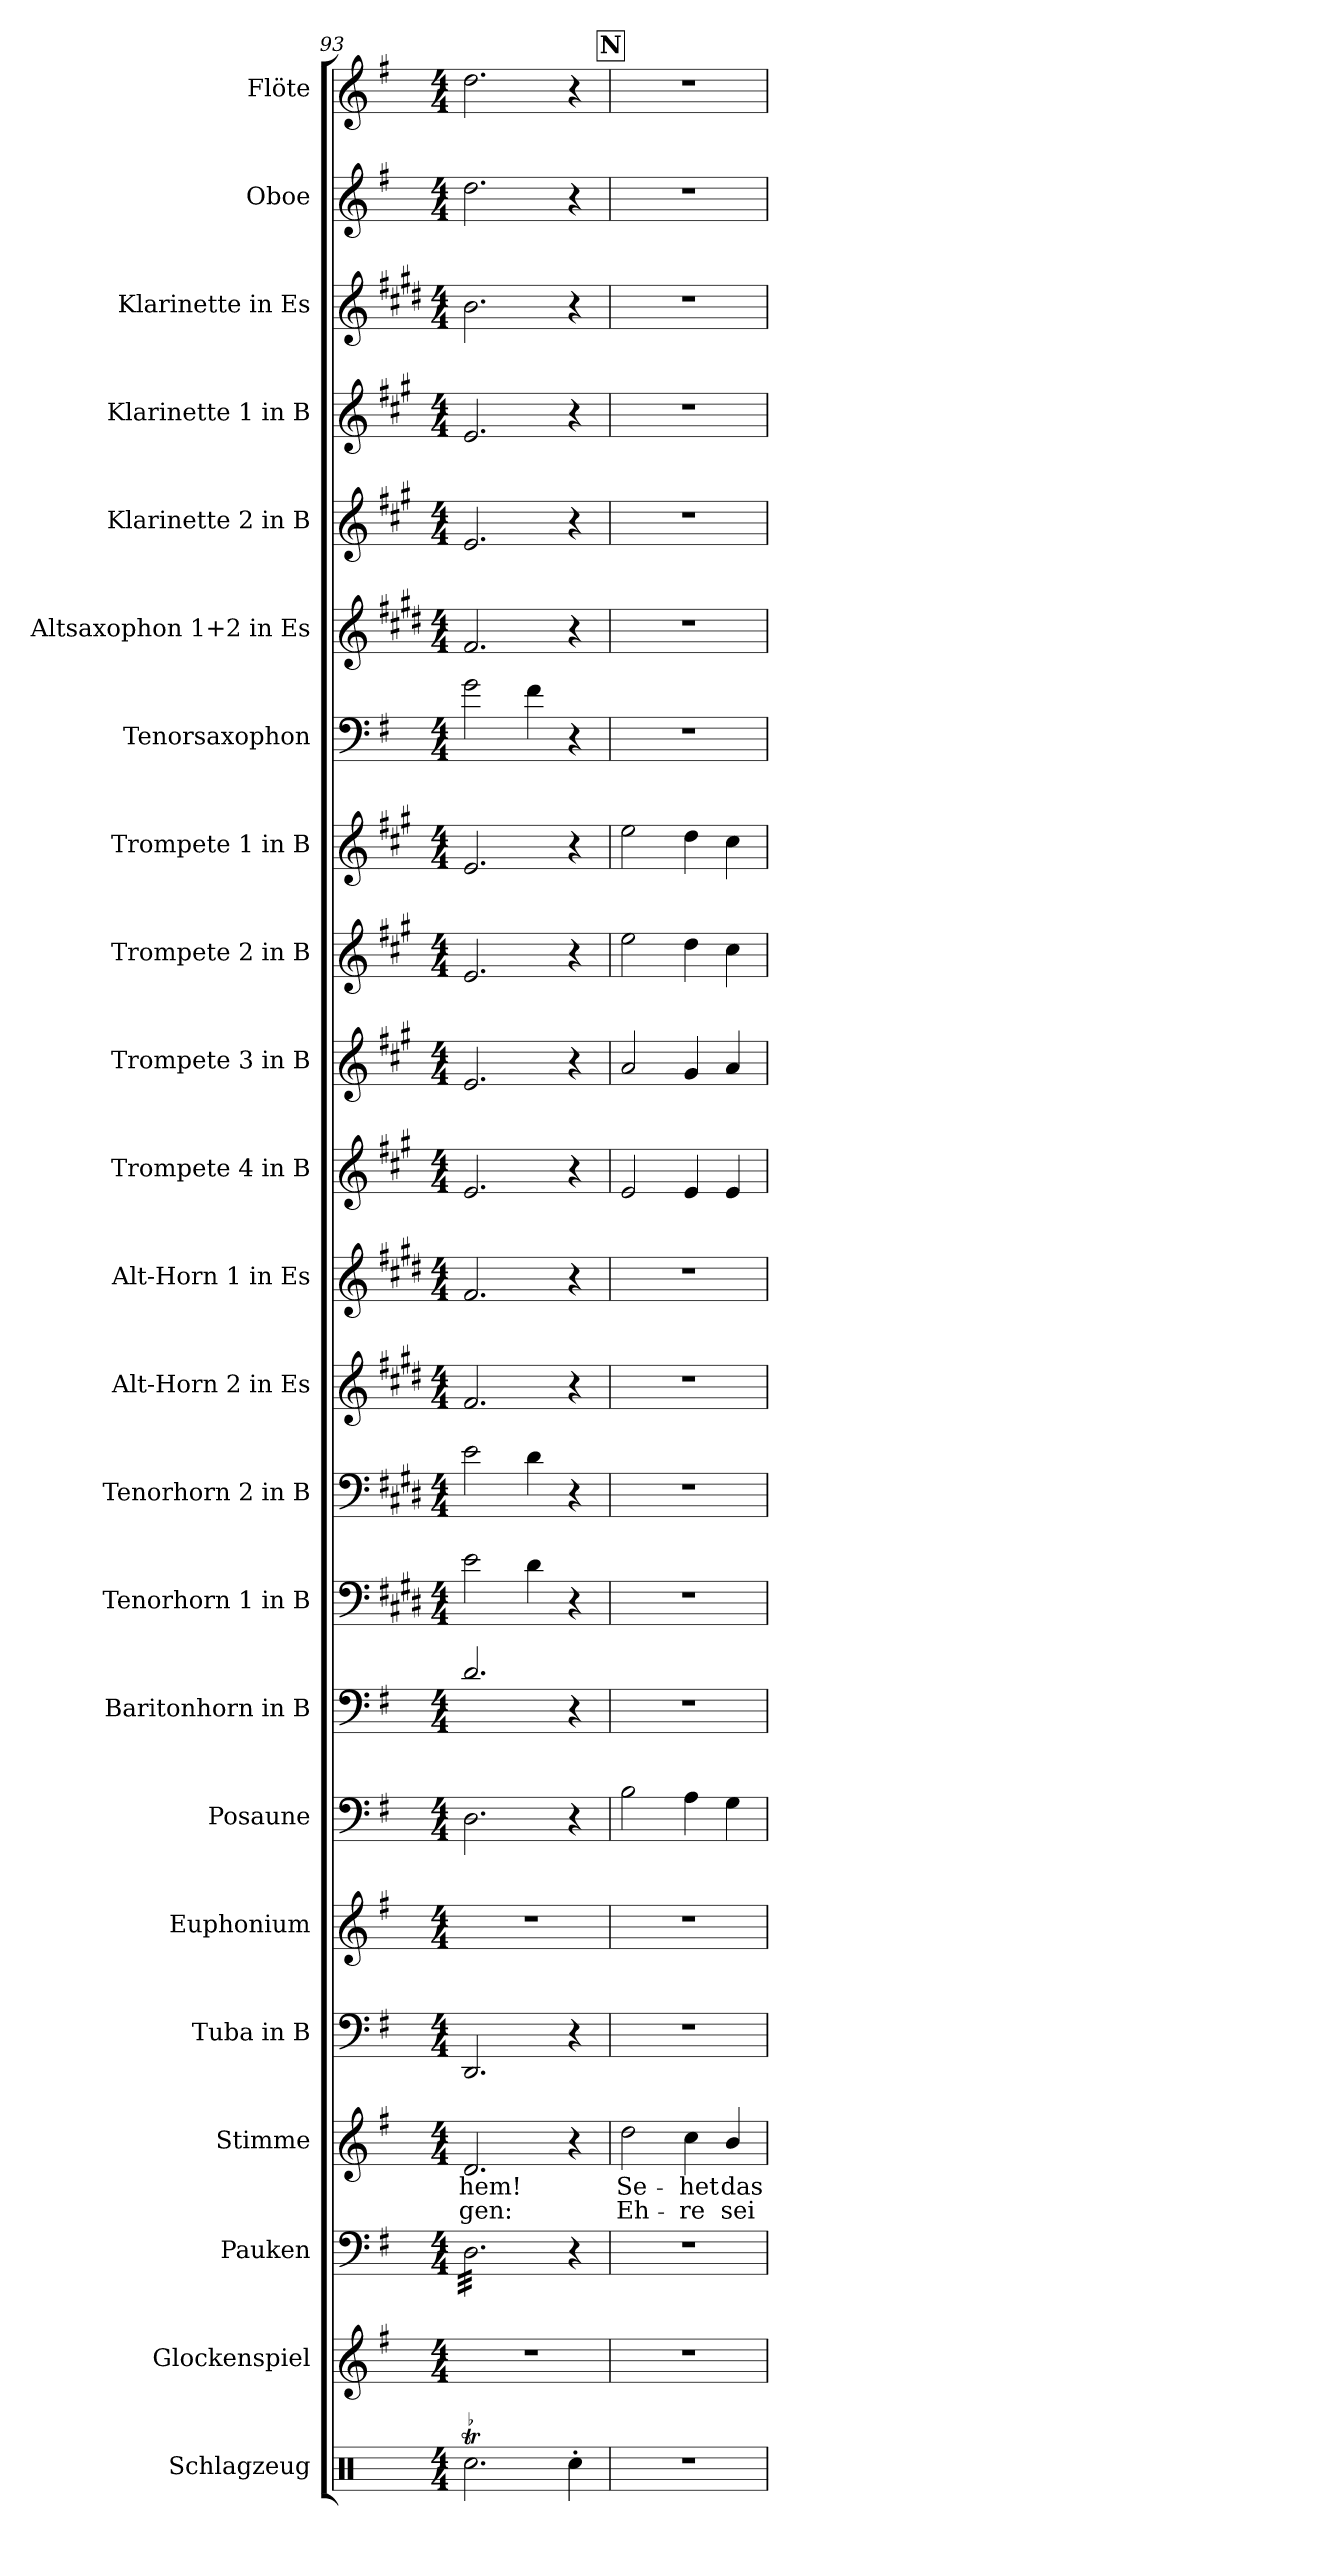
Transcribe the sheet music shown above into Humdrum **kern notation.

**kern	**kern	**kern	**kern	**text	**text	**kern	**kern	**kern	**kern	**kern	**kern	**kern	**kern	**kern	**kern	**kern	**kern	**kern	**kern	**kern	**kern	**kern	**kern	**kern
*part23	*part22	*part21	*part20	*part20	*part20	*part19	*part18	*part17	*part16	*part15	*part14	*part13	*part12	*part11	*part10	*part9	*part8	*part7	*part6	*part5	*part4	*part3	*part2	*part1
*staff23	*staff22	*staff21	*staff20	*staff20	*staff20	*staff19	*staff18	*staff17	*staff16	*staff15	*staff14	*staff13	*staff12	*staff11	*staff10	*staff9	*staff8	*staff7	*staff6	*staff5	*staff4	*staff3	*staff2	*staff1
*I"Schlagzeug	*I"Glockenspiel	*I"Pauken	*I"Stimme	*	*	*I"Tuba in B	*I"Euphonium	*I"Posaune	*I"Baritonhorn in B	*I"Tenorhorn  1 in B	*I"Tenorhorn 2 in B	*I"Alt-Horn 2 in Es	*I"Alt-Horn 1 in Es	*I"Trompete 4 in B	*I"Trompete 3 in B	*I"Trompete 2  in B	*I"Trompete 1 in B	*I"Tenorsaxophon	*I"Altsaxophon 1+2 in Es	*I"Klarinette 2  in B	*I"Klarinette 1 in B	*I"Klarinette in Es	*I"Oboe	*I"Flöte
*clefX	*clefG2	*clefF4	*clefG2	*	*	*clefF4	*clefG2	*clefF4	*clefF4	*clefF4	*clefF4	*clefG2	*clefG2	*clefG2	*clefG2	*clefG2	*clefG2	*clefF4	*clefG2	*clefG2	*clefG2	*clefG2	*clefG2	*clefG2
*	*ITrd-14c-24	*	*	*	*	*	*ITrd8c14	*	*ITrd8c14	*ITrd5c9	*ITrd5c9	*ITrd5c9	*ITrd5c9	*ITrd1c2	*ITrd1c2	*ITrd1c2	*ITrd1c2	*ITrd8c14	*ITrd5c9	*ITrd1c2	*ITrd1c2	*ITrd-2c-3	*	*
*k[]	*k[f#]	*k[f#]	*k[f#]	*	*	*k[f#]	*k[f#]	*k[f#]	*k[f#]	*k[f#]	*k[f#]	*k[f#]	*k[f#]	*k[f#]	*k[f#]	*k[f#]	*k[f#]	*k[f#]	*k[f#]	*k[f#]	*k[f#]	*k[f#]	*k[f#]	*k[f#]
*C:	*G:	*G:	*G:	*	*	*G:	*G:	*G:	*G:	*G:	*G:	*G:	*G:	*G:	*G:	*G:	*G:	*G:	*G:	*G:	*G:	*G:	*G:	*G:
*M4/4	*M4/4	*M4/4	*M4/4	*	*	*M4/4	*M4/4	*M4/4	*M4/4	*M4/4	*M4/4	*M4/4	*M4/4	*M4/4	*M4/4	*M4/4	*M4/4	*M4/4	*M4/4	*M4/4	*M4/4	*M4/4	*M4/4	*M4/4
=93	=93	=93	=93	=93	=93	=93	=93	=93	=93	=93	=93	=93	=93	=93	=93	=93	=93	=93	=93	=93	=93	=93	=93	=93
!	!	!	!	!LO:LY:b:color=#000000	!LO:LY:b:color=#000000	!	!	!	!	!	!	!	!	!	!	!	!	!	!	!	!	!	!	!
*	*	*tremolo	*	*	*	*	*	*	*	*	*	*	*	*	*	*	*	*	*	*	*	*	*	*
2.Rccti\	1r	32Di\LLL	2.di/	-hem!	-gen:	2.DDi/	1r	2.Di\	2.Di/	2Gi\	2Gi\	2.Ai/	2.Ai/	2.di/	2.di/	2.di/	2.di/	2Gi\	2.Ai/	2.di/	2.di/	2.ddi\	2.ddi\	2.ddi\
.	.	32Di\	.	.	.	.	.	.	.	.	.	.	.	.	.	.	.	.	.	.	.	.	.	.
.	.	32Di\	.	.	.	.	.	.	.	.	.	.	.	.	.	.	.	.	.	.	.	.	.	.
.	.	32Di\	.	.	.	.	.	.	.	.	.	.	.	.	.	.	.	.	.	.	.	.	.	.
.	.	32Di\	.	.	.	.	.	.	.	.	.	.	.	.	.	.	.	.	.	.	.	.	.	.
.	.	32Di\	.	.	.	.	.	.	.	.	.	.	.	.	.	.	.	.	.	.	.	.	.	.
.	.	32Di\	.	.	.	.	.	.	.	.	.	.	.	.	.	.	.	.	.	.	.	.	.	.
.	.	32Di\	.	.	.	.	.	.	.	.	.	.	.	.	.	.	.	.	.	.	.	.	.	.
.	.	32Di\	.	.	.	.	.	.	.	.	.	.	.	.	.	.	.	.	.	.	.	.	.	.
.	.	32Di\	.	.	.	.	.	.	.	.	.	.	.	.	.	.	.	.	.	.	.	.	.	.
.	.	32Di\	.	.	.	.	.	.	.	.	.	.	.	.	.	.	.	.	.	.	.	.	.	.
.	.	32Di\	.	.	.	.	.	.	.	.	.	.	.	.	.	.	.	.	.	.	.	.	.	.
.	.	32Di\	.	.	.	.	.	.	.	.	.	.	.	.	.	.	.	.	.	.	.	.	.	.
.	.	32Di\	.	.	.	.	.	.	.	.	.	.	.	.	.	.	.	.	.	.	.	.	.	.
.	.	32Di\	.	.	.	.	.	.	.	.	.	.	.	.	.	.	.	.	.	.	.	.	.	.
.	.	32Di\	.	.	.	.	.	.	.	.	.	.	.	.	.	.	.	.	.	.	.	.	.	.
.	.	32Di\	.	.	.	.	.	.	.	4F#i\	4F#i\	.	.	.	.	.	.	4F#i\	.	.	.	.	.	.
.	.	32Di\	.	.	.	.	.	.	.	.	.	.	.	.	.	.	.	.	.	.	.	.	.	.
.	.	32Di\	.	.	.	.	.	.	.	.	.	.	.	.	.	.	.	.	.	.	.	.	.	.
.	.	32Di\	.	.	.	.	.	.	.	.	.	.	.	.	.	.	.	.	.	.	.	.	.	.
.	.	32Di\	.	.	.	.	.	.	.	.	.	.	.	.	.	.	.	.	.	.	.	.	.	.
.	.	32Di\	.	.	.	.	.	.	.	.	.	.	.	.	.	.	.	.	.	.	.	.	.	.
.	.	32Di\	.	.	.	.	.	.	.	.	.	.	.	.	.	.	.	.	.	.	.	.	.	.
.	.	32Di\JJJ	.	.	.	.	.	.	.	.	.	.	.	.	.	.	.	.	.	.	.	.	.	.
*	*	*Xtremolo	*	*	*	*	*	*	*	*	*	*	*	*	*	*	*	*	*	*	*	*	*	*
4Rcc'i\	.	4r	4r	.	.	4r	.	4r	4r	4r	4r	4r	4r	4r	4r	4r	4r	4r	4r	4r	4r	4r	4r	4r
!!LO:REH:place=s1:B:color=#000000:enc=box:fs=14.284:t=N
=94	=94	=94	=94	=94	=94	=94	=94	=94	=94	=94	=94	=94	=94	=94	=94	=94	=94	=94	=94	=94	=94	=94	=94	=94
!	!	!	!	!LO:LY:b:color=#000000	!LO:LY:b:color=#000000	!	!	!	!	!	!	!	!	!	!	!	!	!	!	!	!	!	!	!
1r	1r	1r	2ddi\	Se-	Eh-	1r	1r	2Bi\	1r	1r	1r	1r	1r	2di/	2gi/	2ddi\	2ddi\	1r	1r	1r	1r	1r	1r	1r
!	!	!	!	!LO:LY:b:color=#000000	!LO:LY:b:color=#000000	!	!	!	!	!	!	!	!	!	!	!	!	!	!	!	!	!	!	!
.	.	.	4cci\	-het	-re	.	.	4Ai\	.	.	.	.	.	4di/	4f#i/	4cci\	4cci\	.	.	.	.	.	.	.
!	!	!	!	!LO:LY:b:color=#000000	!LO:LY:b:color=#000000	!	!	!	!	!	!	!	!	!	!	!	!	!	!	!	!	!	!	!
.	.	.	4bi/	das	sei	.	.	4Gi\	.	.	.	.	.	4di/	4gi/	4bi\	4bi\	.	.	.	.	.	.	.
=	=	=	=	=	=	=	=	=	=	=	=	=	=	=	=	=	=	=	=	=	=	=	=	=
*-	*-	*-	*-	*-	*-	*-	*-	*-	*-	*-	*-	*-	*-	*-	*-	*-	*-	*-	*-	*-	*-	*-	*-	*-
